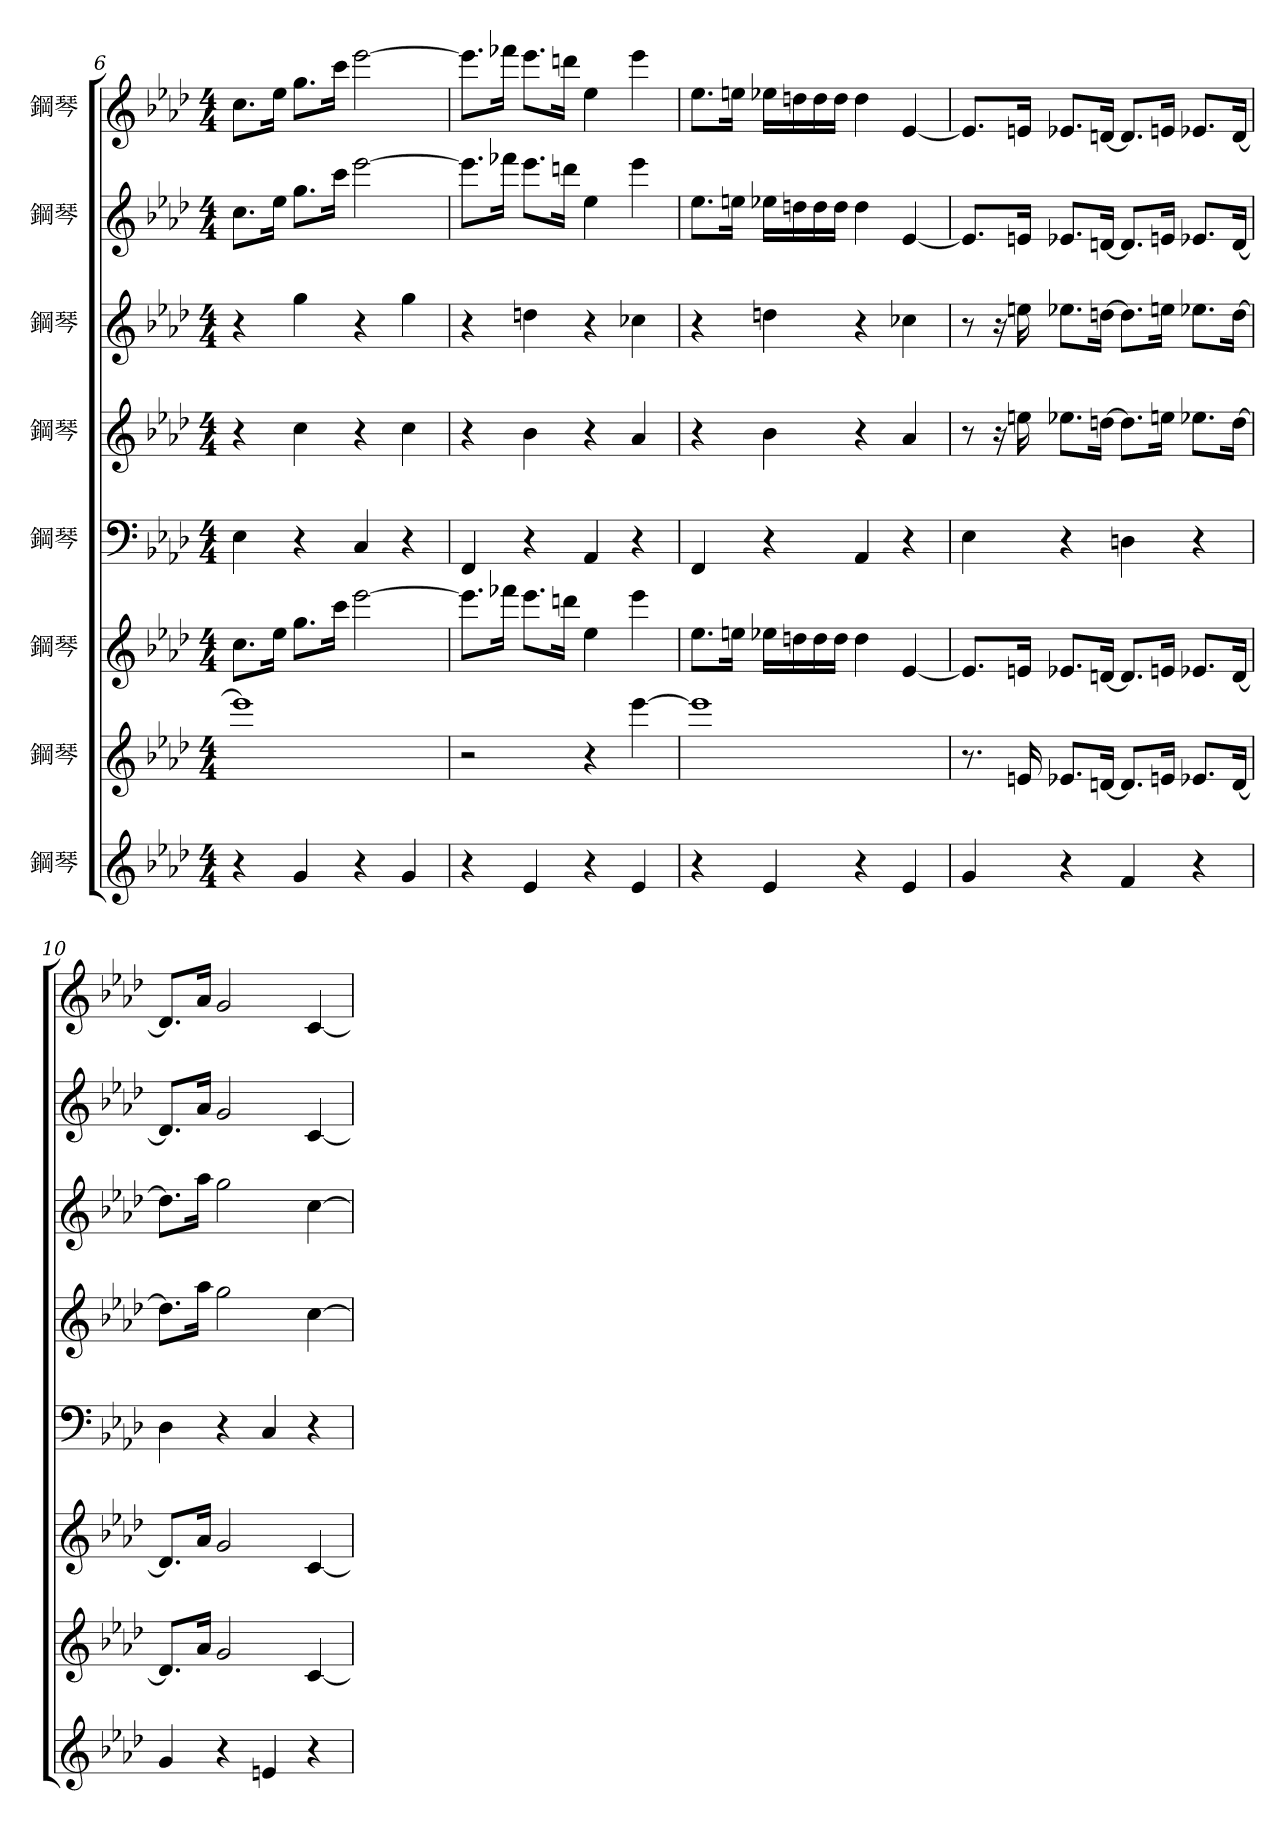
**kern	**kern	**kern	**kern	**kern	**kern	**kern	**kern
*part8	*part7	*part6	*part5	*part4	*part3	*part2	*part1
*staff8	*staff7	*staff6	*staff5	*staff4	*staff3	*staff2	*staff1
*I"鋼琴	*I"鋼琴	*I"鋼琴	*I"鋼琴	*I"鋼琴	*I"鋼琴	*I"鋼琴	*I"鋼琴
!!LO:PB:g=z
*clefG2	*clefG2	*clefG2	*clefF4	*clefG2	*clefG2	*clefG2	*clefG2
*k[b-e-a-d-]	*k[b-e-a-d-]	*k[b-e-a-d-]	*k[b-e-a-d-]	*k[b-e-a-d-]	*k[b-e-a-d-]	*k[b-e-a-d-]	*k[b-e-a-d-]
*M4/4	*M4/4	*M4/4	*M4/4	*M4/4	*M4/4	*M4/4	*M4/4
=6	=6	=6	=6	=6	=6	=6	=6
4r	1eee-]	8.cc\L	4E-\	4r	4r	8.cc\L	8.cc\L
.	.	16ee-\Jk	.	.	.	16ee-\Jk	16ee-\Jk
4g/	.	8.gg\L	4r	4cc\	4gg\	8.gg\L	8.gg\L
.	.	16ccc\Jk	.	.	.	16ccc\Jk	16ccc\Jk
4r	.	[2eee-\	4C/	4r	4r	[2eee-\	[2eee-\
4g/	.	.	4r	4cc\	4gg\	.	.
=7	=7	=7	=7	=7	=7	=7	=7
4r	2r	8.eee-\L]	4FF/	4r	4r	8.eee-\L]	8.eee-\L]
.	.	16fff-X\Jk	.	.	.	16fff-X\Jk	16fff-X\Jk
4e-/	.	8.eee-\L	4r	4b-\	4ddn\	8.eee-\L	8.eee-\L
.	.	16dddn\Jk	.	.	.	16dddn\Jk	16dddn\Jk
4r	4r	4ee-\	4AA-/	4r	4r	4ee-\	4ee-\
4e-/	[4eee-\	4eee-\	4r	4a-/	4cc-X\	4eee-\	4eee-\
=8	=8	=8	=8	=8	=8	=8	=8
4r	1eee-]	8.ee-\L	4FF/	4r	4r	8.ee-\L	8.ee-\L
.	.	16een\Jk	.	.	.	16een\Jk	16een\Jk
4e-/	.	16ee-X\LL	4r	4b-\	4ddn\	16ee-X\LL	16ee-X\LL
.	.	16ddn\	.	.	.	16ddn\	16ddn\
.	.	16dd\	.	.	.	16dd\	16dd\
.	.	16dd\JJ	.	.	.	16dd\JJ	16dd\JJ
4r	.	4dd\	4AA-/	4r	4r	4dd\	4dd\
4e-/	.	[4e-/	4r	4a-/	4cc-X\	[4e-/	[4e-/
!!LO:PB:g=z
=9	=9	=9	=9	=9	=9	=9	=9
4g/	8.r	8.e-/L]	4E-\	8r	8r	8.e-/L]	8.e-/L]
.	.	.	.	16r	16r	.	.
.	16en/	16en/Jk	.	16een\	16een\	16en/Jk	16en/Jk
4r	8.e-X/L	8.e-X/L	4r	8.ee-X\L	8.ee-X\L	8.e-X/L	8.e-X/L
.	[16dn/Jk	[16dn/Jk	.	[16ddn\Jk	[16ddn\Jk	[16dn/Jk	[16dn/Jk
4f/	8.d/L]	8.d/L]	4Dn\	8.dd\L]	8.dd\L]	8.d/L]	8.d/L]
.	16en/Jk	16en/Jk	.	16een\Jk	16een\Jk	16en/Jk	16en/Jk
4r	8.e-X/L	8.e-X/L	4r	8.ee-X\L	8.ee-X\L	8.e-X/L	8.e-X/L
.	[16d/Jk	[16d/Jk	.	[16dd\Jk	[16dd\Jk	[16d/Jk	[16d/Jk
=10	=10	=10	=10	=10	=10	=10	=10
4g/	8.d/L]	8.d/L]	4D-\	8.dd\L]	8.dd\L]	8.d/L]	8.d/L]
.	16a-/Jk	16a-/Jk	.	16aa-\Jk	16aa-\Jk	16a-/Jk	16a-/Jk
4r	2g/	2g/	4r	2gg\	2gg\	2g/	2g/
4en/	.	.	4C/	.	.	.	.
4r	[4c/	[4c/	4r	[4cc\	[4cc\	[4c/	[4c/
=	=	=	=	=	=	=	=
*-	*-	*-	*-	*-	*-	*-	*-
